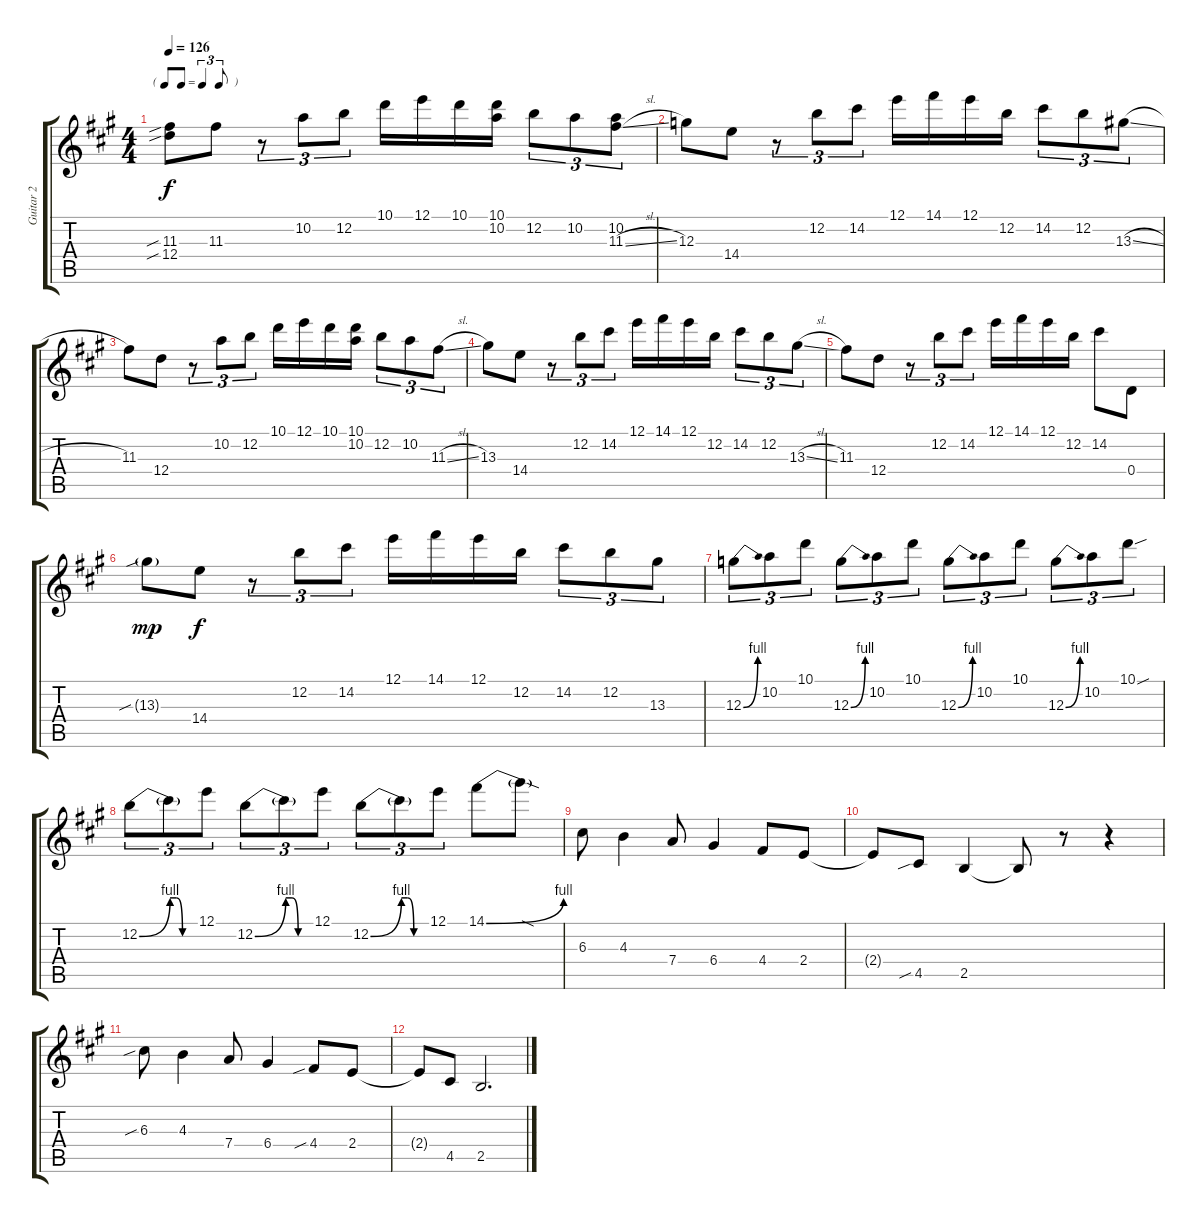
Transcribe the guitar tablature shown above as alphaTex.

\track ("Guitar 2" "Guitar 2") {instrument distortionguitar}
\staff {score tabs}
\tuning (E4 B3 G3 D3 A2 E2) {hide}
\ts (4 4)
\tf triplet8th
\tempo 126
\clef g2
\ks a
(11.3{sib} 12.4{sib}).8{dy f} 11.3.8 r.8{tu (3 2)} 10.2.8{tu (3 2)} 12.2.8{tu (3 2)} 10.1.16 12.1.16 10.1.16 (10.1 10.2).16 12.2.8{tu (3 2)} 10.2.8{tu (3 2)} (10.2 11.3{sl}).8{tu (3 2)} |
12.3.8 14.4.8 r.8{tu (3 2)} 12.2.8{tu (3 2)} 14.2.8{tu (3 2)} 12.1.16 14.1.16 12.1.16 12.2.16 14.2.8{tu (3 2)} 12.2.8{tu (3 2)} 13.3{sl}.8{tu (3 2)} |
11.3.8 12.4.8 r.8{tu (3 2)} 10.2.8{tu (3 2)} 12.2.8{tu (3 2)} 10.1.16 12.1.16 10.1.16 (10.1 10.2).16 12.2.8{tu (3 2)} 10.2.8{tu (3 2)} 11.3{sl}.8{tu (3 2)} |
13.3.8 14.4.8 r.8{tu (3 2)} 12.2.8{tu (3 2)} 14.2.8{tu (3 2)} 12.1.16 14.1.16 12.1.16 12.2.16 14.2.8{tu (3 2)} 12.2.8{tu (3 2)} 13.3{sl}.8{tu (3 2)} |
11.3.8 12.4.8 r.8{tu (3 2)} 12.2.8{tu (3 2)} 14.2.8{tu (3 2)} 12.1.16 14.1.16 12.1.16 12.2.16 14.2.8 0.4.8 |
13.3{sib g}.8{dy mp} 14.4.8{dy f} r.8{tu (3 2)} 12.2.8{tu (3 2)} 14.2.8{tu (3 2)} 12.1.16 14.1.16 12.1.16 12.2.16 14.2.8{tu (3 2)} 12.2.8{tu (3 2)} 13.3.8{tu (3 2)} |
12.3{be (bend 0 0 60 4)}.8{tu (3 2)} 10.2.8{tu (3 2)} 10.1.8{tu (3 2)} 12.3{be (bend 0 0 60 4)}.8{tu (3 2)} 10.2.8{tu (3 2)} 10.1.8{tu (3 2)} 12.3{be (bend 0 0 60 4)}.8{tu (3 2)} 10.2.8{tu (3 2)} 10.1.8{tu (3 2)} 12.3{be (bend 0 0 60 4)}.8{tu (3 2)} 10.2.8{tu (3 2)} 10.1{sou}.8{tu (3 2)} |
12.2{be (bend 0 0 60 4)}.8{tu (3 2)} 12.2{be (custom 0 4 15 4 30 0 60 0) t}.8{tu (3 2)} 12.1.8{tu (3 2)} 12.2{be (bend 0 0 60 4)}.8{tu (3 2)} 12.2{be (custom 0 4 15 4 30 0 60 0) t}.8{tu (3 2)} 12.1.8{tu (3 2)} 12.2{be (bend 0 0 60 4)}.8{tu (3 2)} 12.2{be (custom 0 4 15 4 30 0 60 0) t}.8{tu (3 2)} 12.1.8{tu (3 2)} 14.1{be (bend 0 0 60 4)}.8 14.1{sod t}.8 |
6.3.8 4.3.4 7.4.8 6.4.4 4.4.8 2.4.8 |
2.4{t}.8 4.5{sib}.8 2.5.4 2.5{t}.8 r.8 r.4 |
6.3{sib}.8 4.3.4 7.4.8 6.4.4 4.4{sib}.8 2.4.8 |
2.4{t}.8 4.5.8 2.5.2{d}
